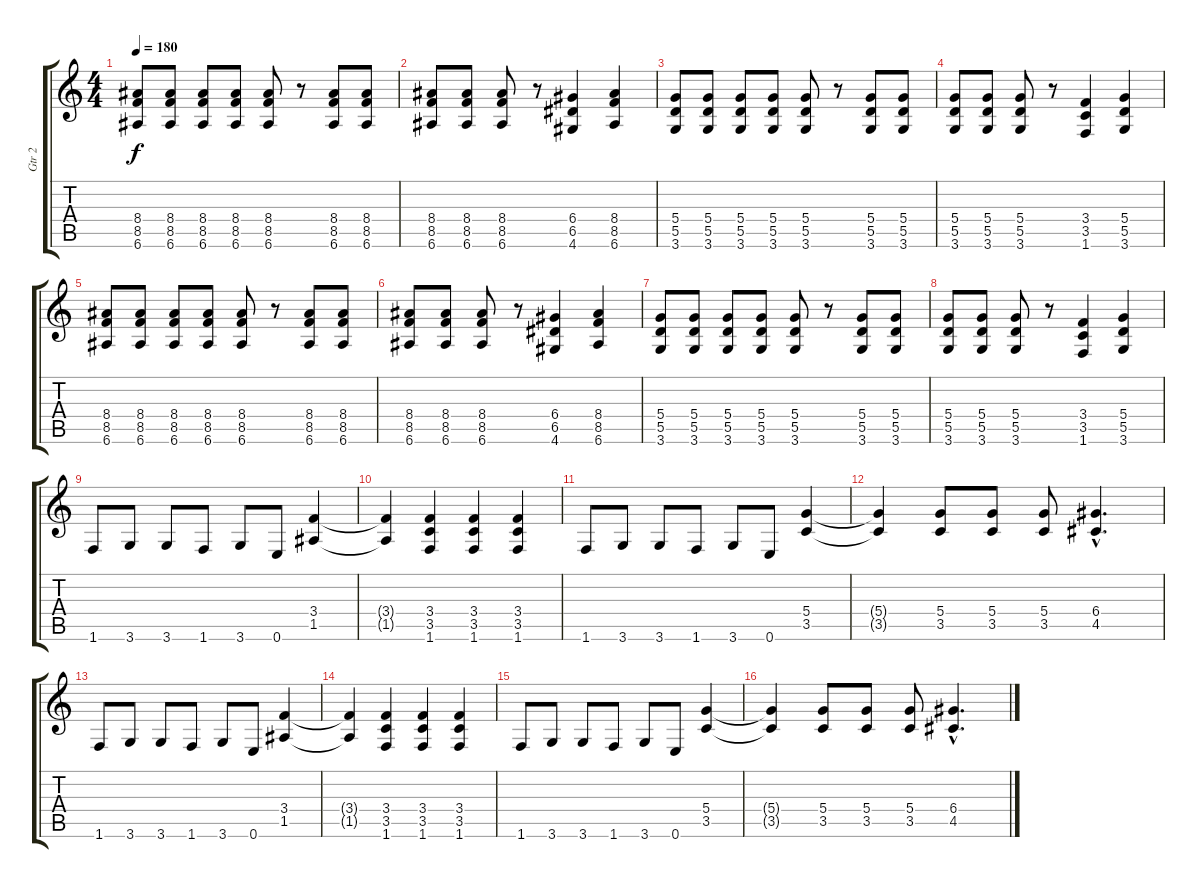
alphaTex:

\track ("Gtr 2" "Gtr 2") {instrument distortionguitar}
\staff {score tabs}
\tuning (E4 B3 G3 D3 A2 E2) {hide}
\ts (4 4)
\tempo 180
\clef g2
\ks c
(8.4 8.5 6.6).8{dy f} (8.4 8.5 6.6).8 (8.4 8.5 6.6).8 (8.4 8.5 6.6).8 (8.4 8.5 6.6).8 r.8 (8.4 8.5 6.6).8 (8.4 8.5 6.6).8 |
(8.4 8.5 6.6).8 (8.4 8.5 6.6).8 (8.4 8.5 6.6).8 r.8 (6.4 6.5 4.6).4 (8.4 8.5 6.6).4 |
(5.4 5.5 3.6).8 (5.4 5.5 3.6).8 (5.4 5.5 3.6).8 (5.4 5.5 3.6).8 (5.4 5.5 3.6).8 r.8 (5.4 5.5 3.6).8 (5.4 5.5 3.6).8 |
(5.4 5.5 3.6).8 (5.4 5.5 3.6).8 (5.4 5.5 3.6).8 r.8 (3.4 3.5 1.6).4 (5.4 5.5 3.6).4 |
(8.4 8.5 6.6).8 (8.4 8.5 6.6).8 (8.4 8.5 6.6).8 (8.4 8.5 6.6).8 (8.4 8.5 6.6).8 r.8 (8.4 8.5 6.6).8 (8.4 8.5 6.6).8 |
(8.4 8.5 6.6).8 (8.4 8.5 6.6).8 (8.4 8.5 6.6).8 r.8 (6.4 6.5 4.6).4 (8.4 8.5 6.6).4 |
(5.4 5.5 3.6).8 (5.4 5.5 3.6).8 (5.4 5.5 3.6).8 (5.4 5.5 3.6).8 (5.4 5.5 3.6).8 r.8 (5.4 5.5 3.6).8 (5.4 5.5 3.6).8 |
(5.4 5.5 3.6).8 (5.4 5.5 3.6).8 (5.4 5.5 3.6).8 r.8 (3.4 3.5 1.6).4 (5.4 5.5 3.6).4 |
1.6.8 3.6.8 3.6.8 1.6.8 3.6.8 0.6.8 (3.4 1.5).4 |
(3.4{t} 1.5{t}).4 (3.4 3.5 1.6).4 (3.4 3.5 1.6).4 (3.4 3.5 1.6).4 |
1.6.8 3.6.8 3.6.8 1.6.8 3.6.8 0.6.8 (5.4 3.5).4 |
(5.4{t} 3.5{t}).4 (5.4 3.5).8 (5.4 3.5).8 (5.4 3.5).8 (6.4{hac} 4.5{hac}).4{d} |
1.6.8 3.6.8 3.6.8 1.6.8 3.6.8 0.6.8 (3.4 1.5).4 |
(3.4{t} 1.5{t}).4 (3.4 3.5 1.6).4 (3.4 3.5 1.6).4 (3.4 3.5 1.6).4 |
1.6.8 3.6.8 3.6.8 1.6.8 3.6.8 0.6.8 (5.4 3.5).4 |
(5.4{t} 3.5{t}).4 (5.4 3.5).8 (5.4 3.5).8 (5.4 3.5).8 (6.4{hac} 4.5{hac}).4{d}
